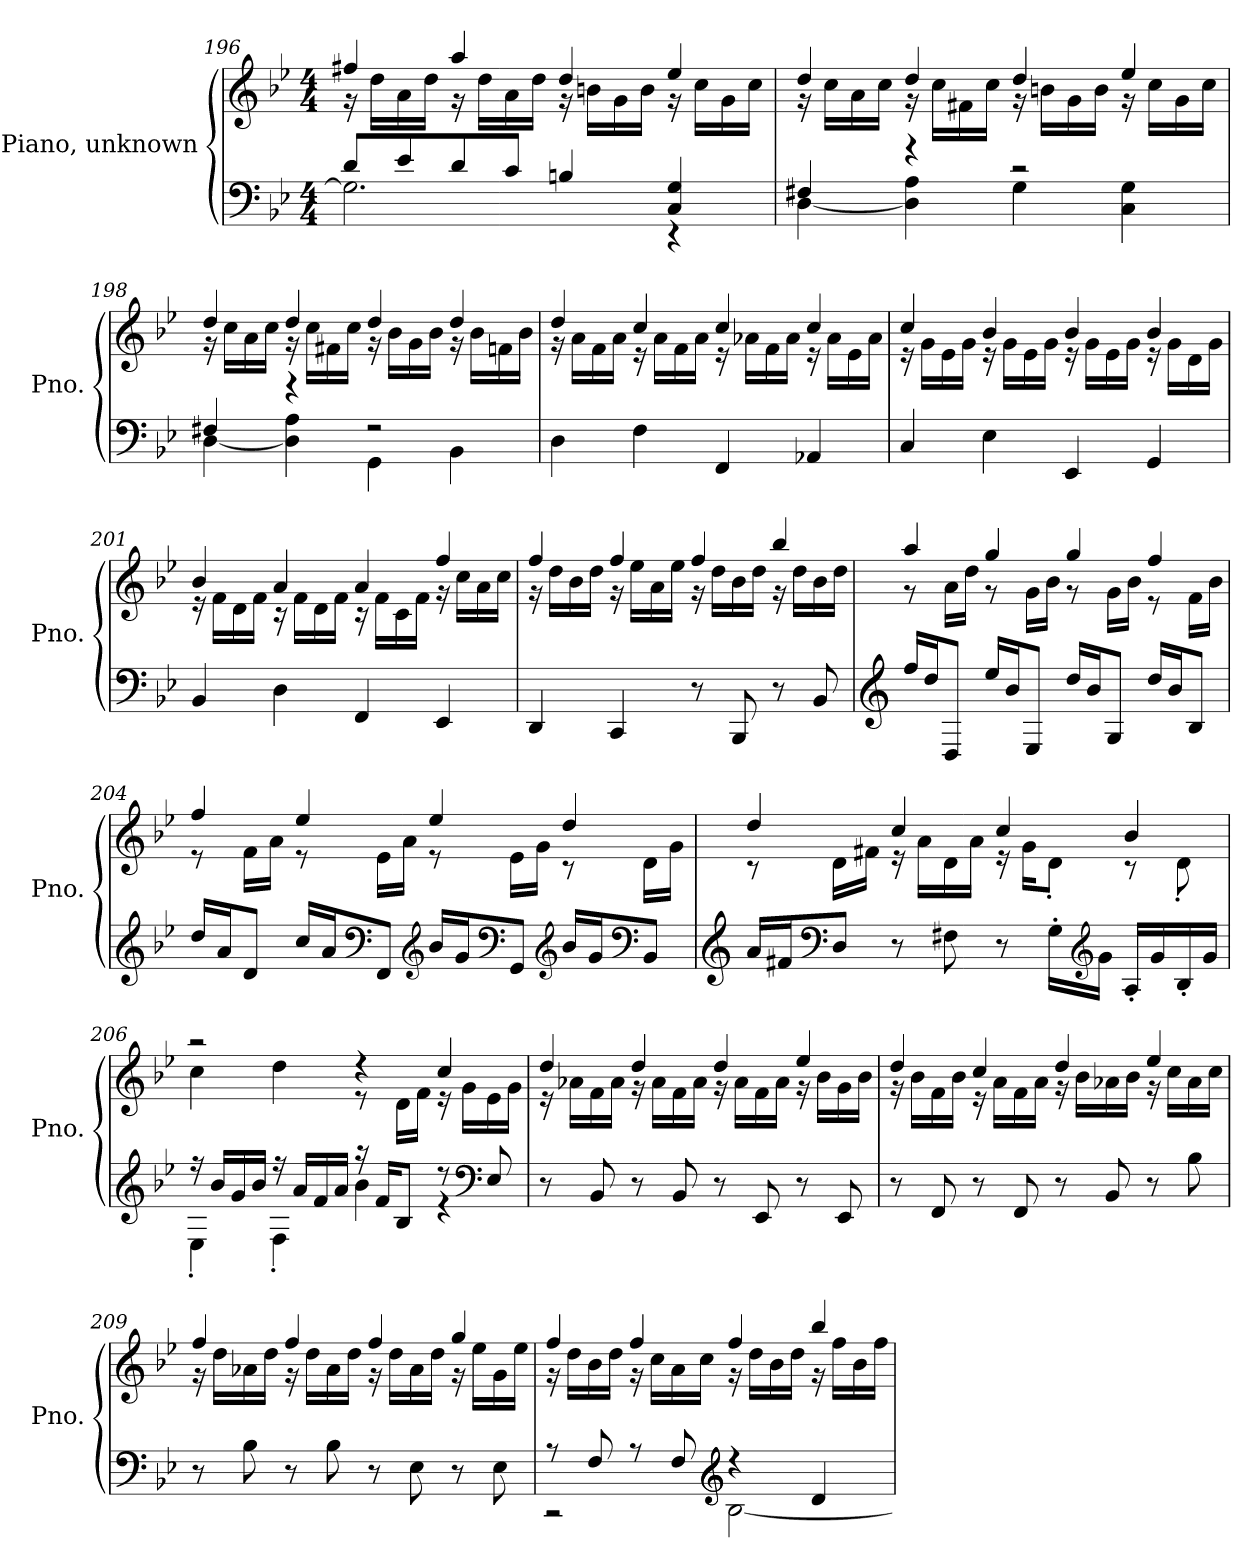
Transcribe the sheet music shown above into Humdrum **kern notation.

**kern	**kern
*part1	*part1
*staff2	*staff1
*I"Piano, unknown	*
*I'Pno.	*
!!LO:LB:g=z
*clefF4	*clefG2
*k[b-e-]	*k[b-e-]
*M4/4	*M4/4
=196	=196
*^	*^
8d/L	2.G\]	4ff#X/	16r
.	.	.	16dd\LL
8e-/	.	.	16a\
.	.	.	16dd\JJ
8d/	.	4aa/	16r
.	.	.	16dd\LL
8c/J	.	.	16a\
.	.	.	16dd\JJ
4Bn/	.	4dd/	16r
.	.	.	16bn\LL
.	.	.	16g\
.	.	.	16b\JJ
4C/ 4G/	4r	4ee-/	16r
.	.	.	16cc\LL
.	.	.	16g\
.	.	.	16cc\JJ
=197	=197	=197	=197
4F#X/	[4D\	4dd/	16r
.	.	.	16cc\LL
.	.	.	16a\
.	.	.	16cc\JJ
4r	4D\] 4A\	4dd/	16r
.	.	.	16cc\LL
.	.	.	16f#X\
.	.	.	16cc\JJ
2r	4G\	4dd/	16r
.	.	.	16bn\LL
.	.	.	16g\
.	.	.	16b\JJ
.	4C\ 4G\	4ee-/	16r
.	.	.	16cc\LL
.	.	.	16g\
.	.	.	16cc\JJ
!!LO:LB:g=z	!!
=198	=198	=198	=198
4F#X/	[4D\	4dd/	16r
.	.	.	16cc\LL
.	.	.	16a\
.	.	.	16cc\JJ
4r	4D\] 4A\	4dd/	16r
.	.	.	16cc\LL
.	.	.	16f#X\
.	.	.	16cc\JJ
2r	4GG\	4dd/	16r
.	.	.	16b-\LL
.	.	.	16g\
.	.	.	16b-\JJ
.	4BB-\	4dd/	16r
.	.	.	16b-\LL
.	.	.	16fn\
.	.	.	16b-\JJ
*v	*v	*	*
=199	=199	=199
4D\	4dd/	16r
.	.	16a\LL
.	.	16f\
.	.	16a\JJ
4F\	4cc/	16r
.	.	16a\LL
.	.	16f\
.	.	16a\JJ
4FF/	4cc/	16r
.	.	16a-X\LL
.	.	16f\
.	.	16a-\JJ
4AA-X/	4cc/	16r
.	.	16a-\LL
.	.	16e-\
.	.	16a-\JJ
!!LO:LB:g=z	!!
=200	=200	=200
4C/	4cc/	16r
.	.	16g\LL
.	.	16e-\
.	.	16g\JJ
4E-\	4b-/	16r
.	.	16g\LL
.	.	16e-\
.	.	16g\JJ
4EE-/	4b-/	16r
.	.	16g\LL
.	.	16e-\
.	.	16g\JJ
4GG/	4b-/	16r
.	.	16g\LL
.	.	16d\
.	.	16g\JJ
=201	=201	=201
4BB-/	4b-/	16r
.	.	16f\LL
.	.	16d\
.	.	16f\JJ
4D\	4a/	16r
.	.	16f\LL
.	.	16d\
.	.	16f\JJ
4FF/	4a/	16r
.	.	16f\LL
.	.	16c\
.	.	16f\JJ
4EE-/	4ff/	16r
.	.	16cc\LL
.	.	16a\
.	.	16cc\JJ
!!LO:LB:g=z	!!
=202	=202	=202
4DD/	4ff/	16r
.	.	16dd\LL
.	.	16b-\
.	.	16dd\JJ
4CC/	4ff/	16r
.	.	16ee-\LL
.	.	16a\
.	.	16ee-\JJ
8r	4ff/	16r
.	.	16dd\LL
8BBB-/	.	16b-\
.	.	16dd\JJ
8r	4bb-/	16r
.	.	16dd\LL
8BB-/	.	16b-\
.	.	16dd\JJ
=203	=203	=203
*clefG2	*	*
16ff/LL	4aa/	8r
16dd/J	.	.
8D/J	.	16a\LL
.	.	16dd\JJ
16ee-/LL	4gg/	8r
16b-/J	.	.
8E-/J	.	16g\LL
.	.	16b-\JJ
16dd/LL	4gg/	8r
16b-/J	.	.
8G/J	.	16g\LL
.	.	16b-\JJ
16dd/LL	4ff/	8r
16b-/J	.	.
8B-/J	.	16f\LL
.	.	16b-\JJ
!!LO:LB:g=z	!!
=204	=204	=204
16dd/LL	4ff/	8r
16a/J	.	.
8d/J	.	16f\LL
.	.	16a\JJ
16cc/LL	4ee-/	8r
16a/J	.	.
*clefF4	*	*
8FF/J	.	16e-\LL
.	.	16a\JJ
*clefG2	*	*
16b-/LL	4ee-/	8r
16g/J	.	.
*clefF4	*	*
8GG/J	.	16e-\LL
.	.	16g\JJ
*clefG2	*	*
16b-/LL	4dd/	8r
16g/J	.	.
*clefF4	*	*
8BB-/J	.	16d\LL
.	.	16g\JJ
=205	=205	=205
*clefG2	*	*
16a/LL	4dd/	8r
16f#X/J	.	.
*clefF4	*	*
8D/J	.	16d\LL
.	.	16f#X\JJ
8r	4cc/	16r
.	.	16a\LL
8F#X\	.	16d\
.	.	16a\JJ
8r	4cc/	16r
.	.	16g\KL
16G'\LL	.	8d'\J
*clefG2	*	*
16g\JJ	.	.
16A'/LL	4b-/	8r
16g/	.	.
16B-'/	.	8d'\
16g/JJ	.	.
!!LO:PB:g=z	!!
=206	=206	=206
*^	*	*
16r	4E-'\	2r	4cc\
16b-/LL	.	.	.
16g/	.	.	.
16b-/JJ	.	.	.
16r	4F'\	.	4dd\
16a/LL	.	.	.
16f/	.	.	.
16a/JJ	.	.	.
16r	4b-\	4r	8r
16f/KL	.	.	.
8B-/J	.	.	16d\LL
.	.	.	16f\JJ
8r	4r	4cc/	16r
.	.	.	16g\LL
*clefF4	*	*	*
8E-/	.	.	16e-\
.	.	.	16g\JJ
*v	*v	*	*
=207	=207	=207
8r	4dd/	16r
.	.	16a-X\LL
8BB-/	.	16f\
.	.	16a-\JJ
8r	4dd/	16r
.	.	16a-\LL
8BB-/	.	16f\
.	.	16a-\JJ
8r	4dd/	16r
.	.	16a-\LL
8EE-/	.	16f\
.	.	16a-\JJ
8r	4ee-/	16r
.	.	16b-\LL
8EE-/	.	16g\
.	.	16b-\JJ
!!LO:LB:g=z	!!
=208	=208	=208
8r	4dd/	16r
.	.	16b-\LL
8FF/	.	16f\
.	.	16b-\JJ
8r	4cc/	16r
.	.	16a\LL
8FF/	.	16f\
.	.	16a\JJ
8r	4dd/	16r
.	.	16b-\LL
8BB-/	.	16a-X\
.	.	16b-\JJ
8r	4ee-/	16r
.	.	16cc\LL
8B-\	.	16a-\
.	.	16cc\JJ
=209	=209	=209
8r	4ff/	16r
.	.	16dd\LL
8B-\	.	16a-X\
.	.	16dd\JJ
8r	4ff/	16r
.	.	16dd\LL
8B-\	.	16a-\
.	.	16dd\JJ
8r	4ff/	16r
.	.	16dd\LL
8E-\	.	16a-\
.	.	16dd\JJ
8r	4gg/	16r
.	.	16ee-\LL
8E-\	.	16g\
.	.	16ee-\JJ
!!LO:LB:g=z	!!
=210	=210	=210
*^	*	*
8r	2r	4ff/	16r
.	.	.	16dd\LL
8F/	.	.	16b-\
.	.	.	16dd\JJ
8r	.	4ff/	16r
.	.	.	16cc\LL
8F/	.	.	16a\
.	.	.	16cc\JJ
*clefG2	*	*	*
4r	[2B-\	4ff/	16r
.	.	.	16dd\LL
.	.	.	16b-\
.	.	.	16dd\JJ
4d/	.	4bb-/	16r
.	.	.	16ff\LL
.	.	.	16b-\
.	.	.	16ff\JJ
*v	*v	*	*
*	*v	*v
=	=
*-	*-
